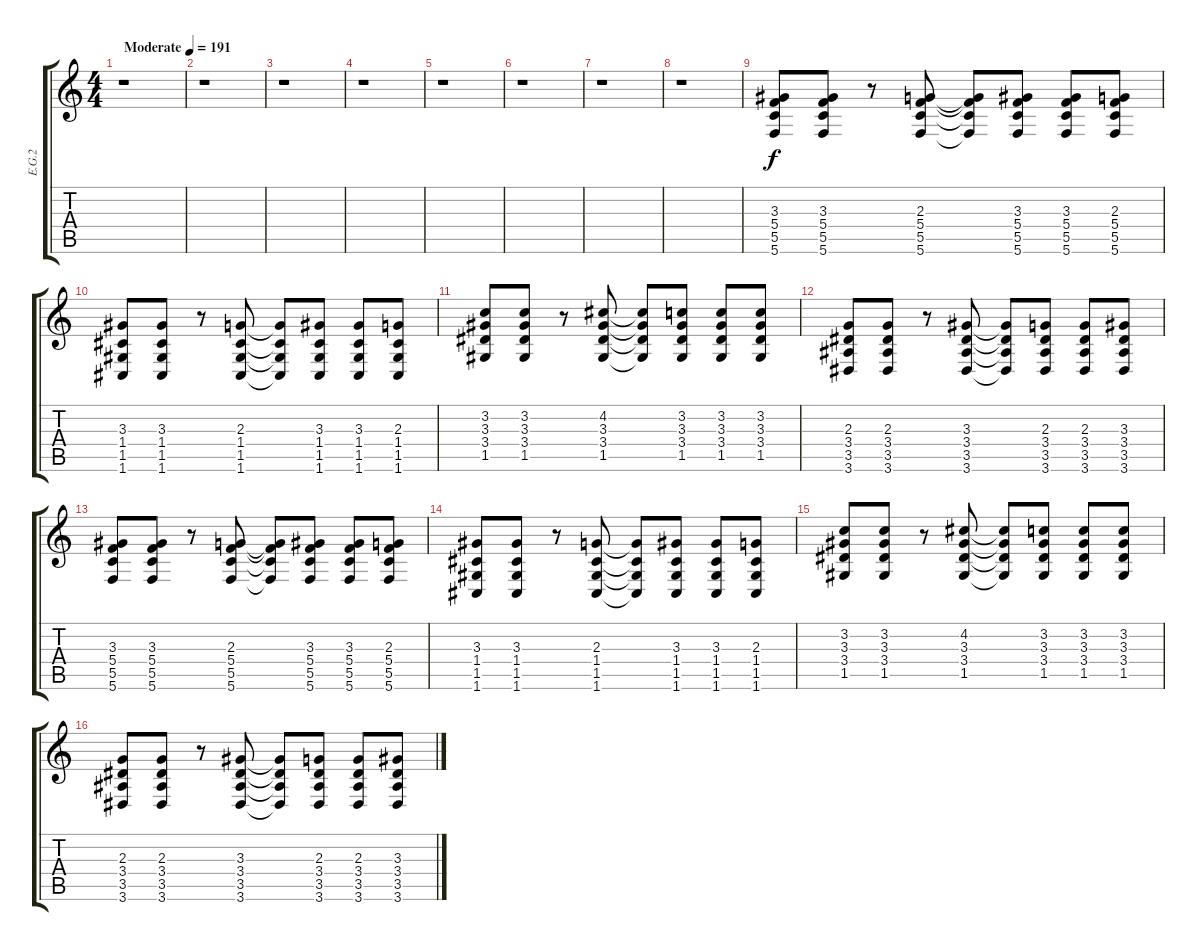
\track ("E.G.2" "E.G.2") {instrument distortionguitar}
\staff {score tabs}
\tuning (D4 A3 F3 C3 G2 C2) {hide}
\ts (4 4)
\tempo (191 "Moderate")
\clef g2
\ks c
r.1{dy f instrument distortionguitar} |
r.1 |
r.1 |
r.1 |
r.1 |
r.1 |
r.1 |
r.1 |
(3.3 5.4 5.5 5.6).8 (3.3 5.4 5.5 5.6).8 r.8 (2.3 5.4 5.5 5.6).8 (2.3{t} 5.4{t} 5.5{t} 5.6{t}).8 (3.3 5.4 5.5 5.6).8 (3.3 5.4 5.5 5.6).8 (2.3 5.4 5.5 5.6).8 |
(3.3 1.4 1.5 1.6).8 (3.3 1.4 1.5 1.6).8 r.8 (2.3 1.4 1.5 1.6).8 (2.3{t} 1.4{t} 1.5{t} 1.6{t}).8 (3.3 1.4 1.5 1.6).8 (3.3 1.4 1.5 1.6).8 (2.3 1.4 1.5 1.6).8 |
(3.2 3.3 3.4 1.5).8 (3.2 3.3 3.4 1.5).8 r.8 (4.2 3.3 3.4 1.5).8 (4.2{t} 3.3{t} 3.4{t} 1.5{t}).8 (3.2 3.3 3.4 1.5).8 (3.2 3.3 3.4 1.5).8 (3.2 3.3 3.4 1.5).8 |
(2.3 3.4 3.5 3.6).8 (2.3 3.4 3.5 3.6).8 r.8 (3.3 3.4 3.5 3.6).8 (3.3{t} 3.4{t} 3.5{t} 3.6{t}).8 (2.3 3.4 3.5 3.6).8 (2.3 3.4 3.5 3.6).8 (3.3 3.4 3.5 3.6).8 |
(3.3 5.4 5.5 5.6).8 (3.3 5.4 5.5 5.6).8 r.8 (2.3 5.4 5.5 5.6).8 (2.3{t} 5.4{t} 5.5{t} 5.6{t}).8 (3.3 5.4 5.5 5.6).8 (3.3 5.4 5.5 5.6).8 (2.3 5.4 5.5 5.6).8 |
(3.3 1.4 1.5 1.6).8 (3.3 1.4 1.5 1.6).8 r.8 (2.3 1.4 1.5 1.6).8 (2.3{t} 1.4{t} 1.5{t} 1.6{t}).8 (3.3 1.4 1.5 1.6).8 (3.3 1.4 1.5 1.6).8 (2.3 1.4 1.5 1.6).8 |
(3.2 3.3 3.4 1.5).8 (3.2 3.3 3.4 1.5).8 r.8 (4.2 3.3 3.4 1.5).8 (4.2{t} 3.3{t} 3.4{t} 1.5{t}).8 (3.2 3.3 3.4 1.5).8 (3.2 3.3 3.4 1.5).8 (3.2 3.3 3.4 1.5).8 |
(2.3 3.4 3.5 3.6).8 (2.3 3.4 3.5 3.6).8 r.8 (3.3 3.4 3.5 3.6).8 (3.3{t} 3.4{t} 3.5{t} 3.6{t}).8 (2.3 3.4 3.5 3.6).8 (2.3 3.4 3.5 3.6).8 (3.3 3.4 3.5 3.6).8
